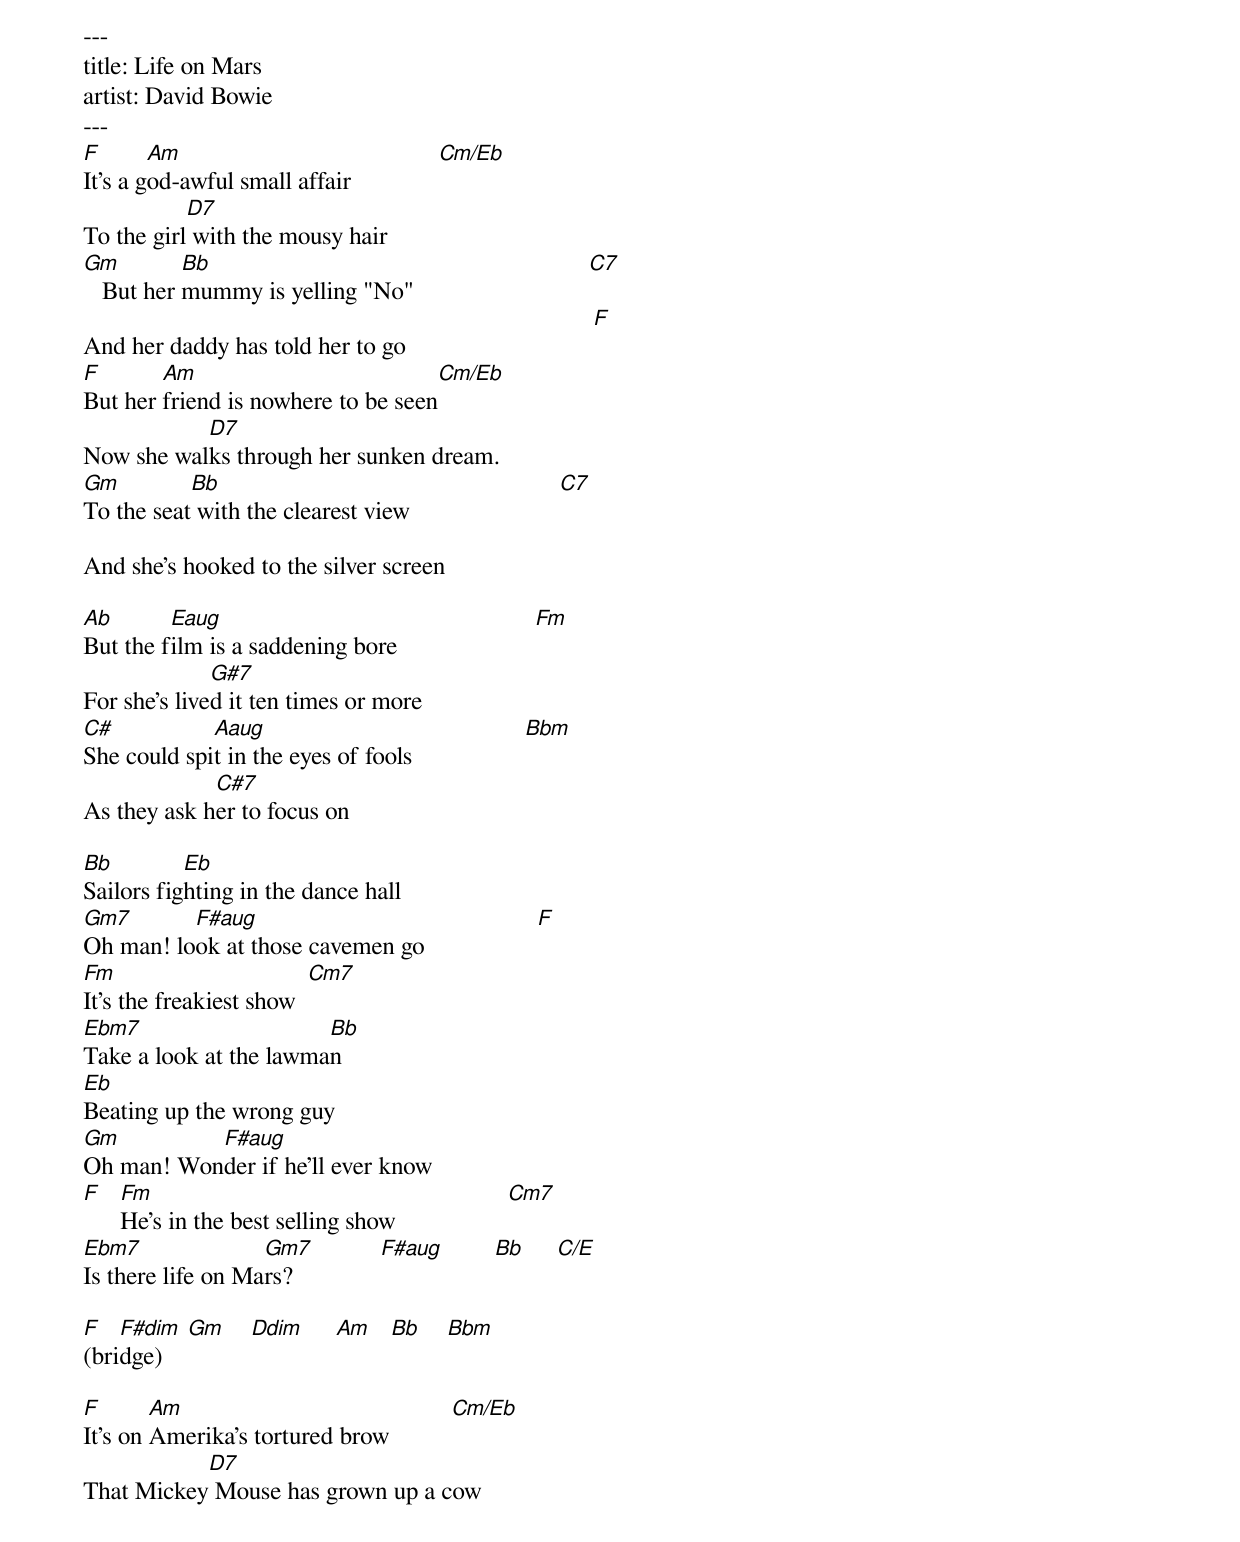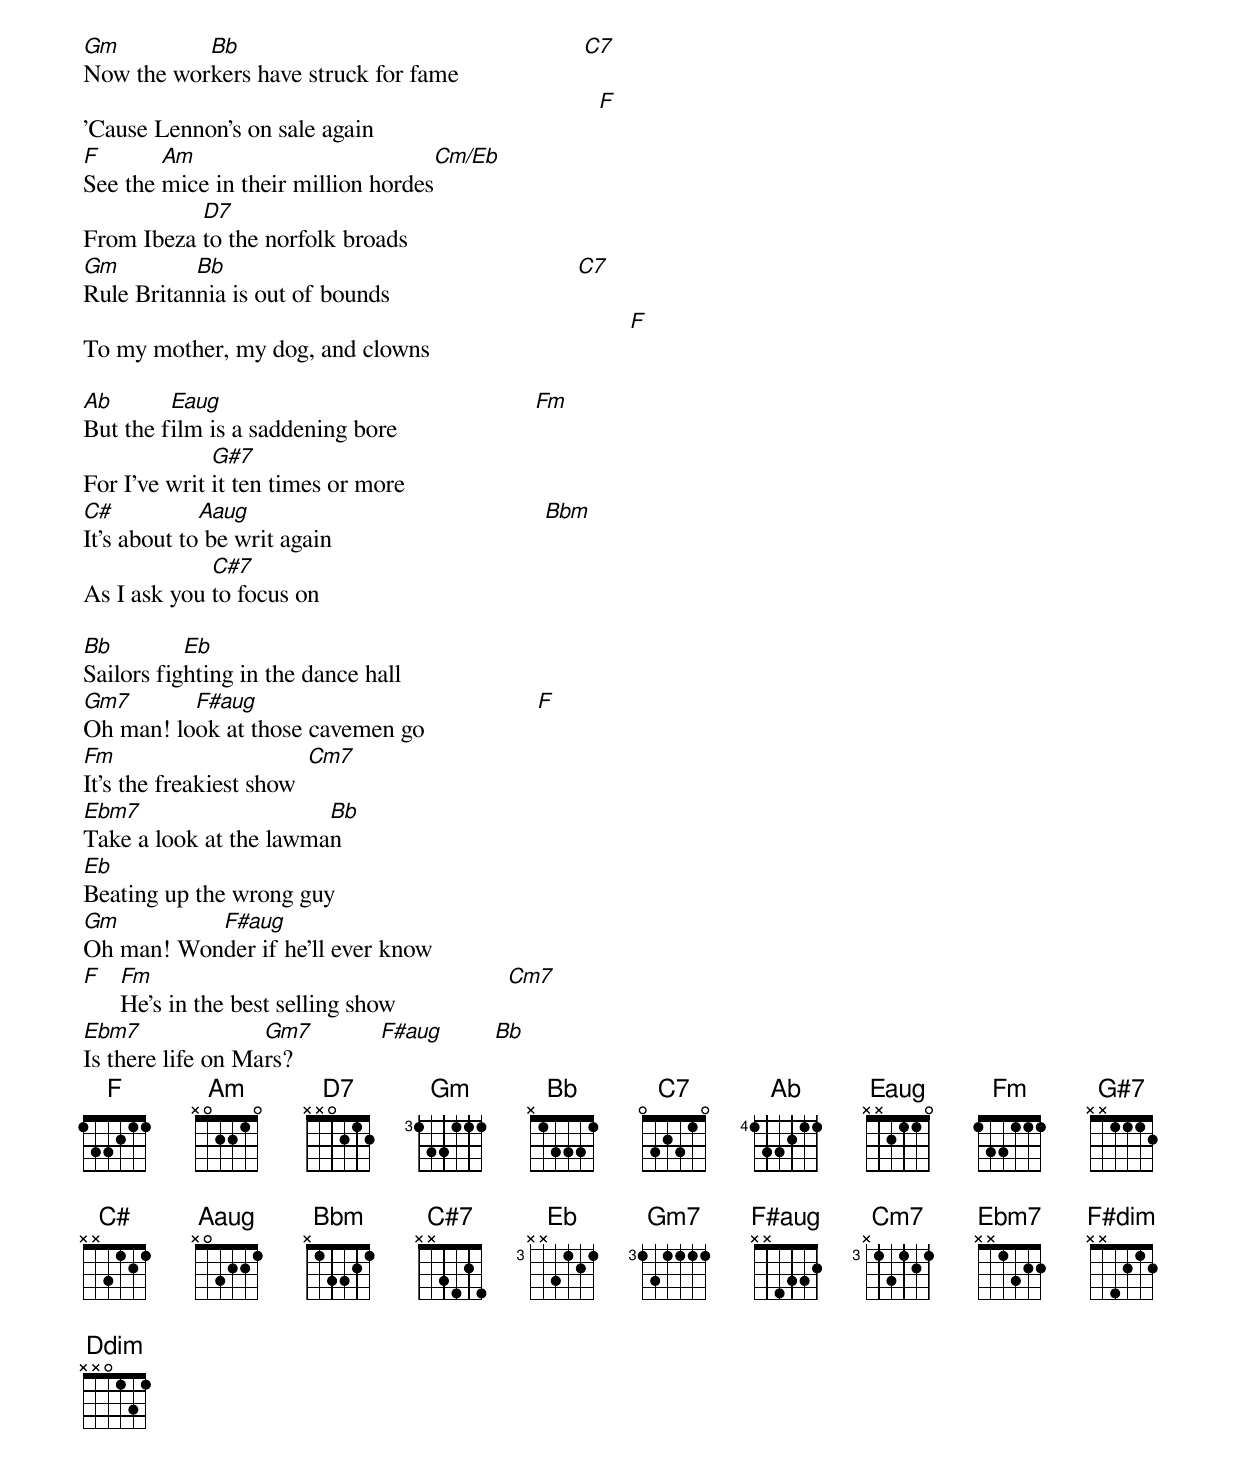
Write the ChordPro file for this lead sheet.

---
title: Life on Mars
artist: David Bowie
---
[F]It's a g[Am]od-awful small affair       [Cm/Eb]
To the girl[D7] with the mousy hair
[Gm]   But her [Bb]mummy is yelling "No"              [C7]
And her daddy has told her to go               [F]
[F]But her [Am]friend is nowhere to be seen[Cm/Eb]
Now she wal[D7]ks through her sunken dream.
[Gm]To the seat[Bb] with the clearest view            [C7]

And she's hooked to the silver screen

[Ab]But the f[Eaug]ilm is a saddening bore           [Fm]
For she's live[G#7]d it ten times or more
[C#]She could spi[Aaug]t in the eyes of fools         [Bbm]
As they ask h[C#7]er to focus on

[Bb]Sailors fig[Eb]hting in the dance hall
[Gm7]Oh man! lo[F#aug]ok at those cavemen go         [F]
[Fm]It's the freakiest show [Cm7]
[Ebm7]Take a look at the lawma[Bb]n
[Eb]Beating up the wrong guy
[Gm]Oh man! Won[F#aug]der if he'll ever know
[F]   [Fm]He's in the best selling show         [Cm7]
[Ebm7]Is there life on Ma[Gm7]rs?       [F#aug]        [Bb]     [C/E]

[F](bri[F#dim]dge)  [Gm]    [Ddim]     [Am]   [Bb]    [Bbm]

[F]It's on [Am]Amerika's tortured brow     [Cm/Eb]
That Mickey[D7] Mouse has grown up a cow
[Gm]Now the wor[Bb]kers have struck for fame          [C7]
'Cause Lennon's on sale again                  [F]
[F]See the [Am]mice in their million hordes[Cm/Eb]
From Ibeza [D7]to the norfolk broads
[Gm]Rule Britan[Bb]nia is out of bounds               [C7]
To my mother, my dog, and clowns                [F]

[Ab]But the f[Eaug]ilm is a saddening bore           [Fm]
For I've writ [G#7]it ten times or more
[C#]It's about to[Aaug] be writ again                 [Bbm]
As I ask you [C#7]to focus on

[Bb]Sailors fig[Eb]hting in the dance hall
[Gm7]Oh man! lo[F#aug]ok at those cavemen go         [F]
[Fm]It's the freakiest show [Cm7]
[Ebm7]Take a look at the lawma[Bb]n
[Eb]Beating up the wrong guy
[Gm]Oh man! Won[F#aug]der if he'll ever know
[F]   [Fm]He's in the best selling show         [Cm7]
[Ebm7]Is there life on Ma[Gm7]rs?       [F#aug]        [Bb]
